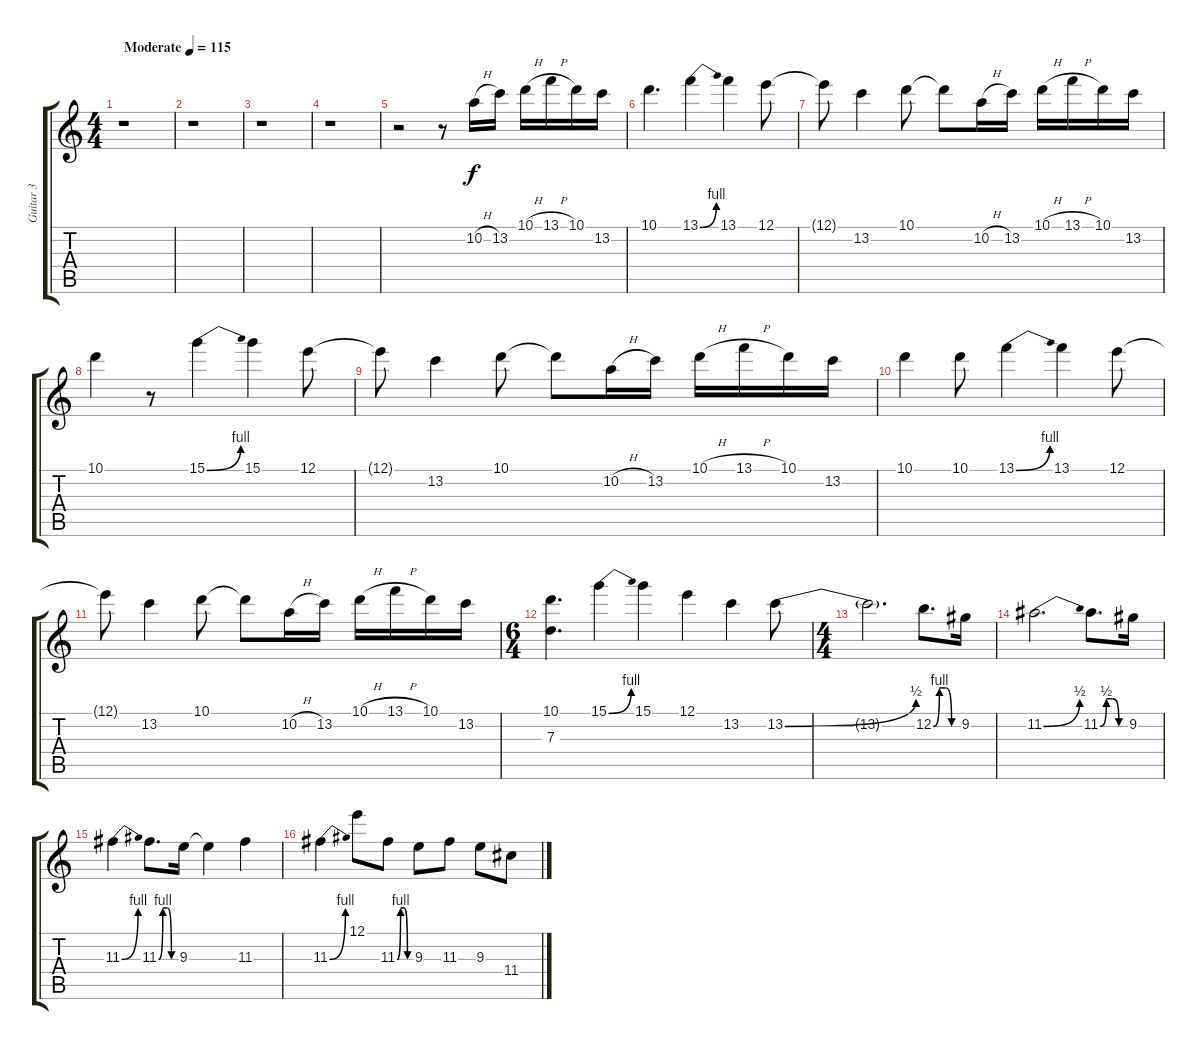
\track ("Guitar 3" "Guitar 3") {instrument distortionguitar}
\staff {score tabs}
\tuning (E4 B3 G3 D3 A2 E2) {hide}
\ts (4 4)
\tempo (115 "Moderate")
\clef g2
\ks c
r.1{dy f instrument distortionguitar} |
r.1 |
r.1 |
r.1 |
r.2 r.8 10.2{h}.16 13.2.16 10.1{h}.16 13.1{h}.16 10.1.16 13.2.16 |
10.1.4{d} 13.1{be (bend 0 0 60 4)}.4 13.1.4 12.1.8 |
12.1{t}.8 13.2.4 10.1.8 10.1{t}.8 10.2{h}.16 13.2.16 10.1{h}.16 13.1{h}.16 10.1.16 13.2.16 |
10.1.4 r.8 15.1{be (bend 0 0 60 4)}.4 15.1.4 12.1.8 |
12.1{t}.8 13.2.4 10.1.8 10.1{t}.8 10.2{h}.16 13.2.16 10.1{h}.16 13.1{h}.16 10.1.16 13.2.16 |
10.1.4 10.1.8 13.1{be (bend 0 0 60 4)}.4 13.1.4 12.1.8 |
12.1{t}.8 13.2.4 10.1.8 10.1{t}.8 10.2{h}.16 13.2.16 10.1{h}.16 13.1{h}.16 10.1.16 13.2.16 |
\ts (6 4)
(10.1 7.3).4{d} 15.1{be (bend 0 0 60 4)}.4 15.1.4 12.1.4 13.2.4 13.2{be (bend 0 0 60 2)}.8 |
\ts (4 4)
13.2{t}.2{d} 12.2{be (custom 0 0 15 4 30 4 45 0 60 0)}.8{d} 9.2.16 |
11.2{be (bend 0 0 60 2)}.2{d} 11.2{be (custom 0 0 15 2 30 2 45 0 60 0)}.8{d} 9.2.16 |
11.3{be (bend 0 0 60 4)}.4 11.3{be (custom 0 0 15 4 30 4 45 0 60 0)}.8{d} 9.3.16 9.3{t}.4 11.3.4 |
11.3{be (bend 0 0 60 4)}.4 12.1.8 11.3{be (custom 0 0 15 4 30 4 45 0 60 0)}.8 9.3.8 11.3.8 9.3.8 11.4.8
